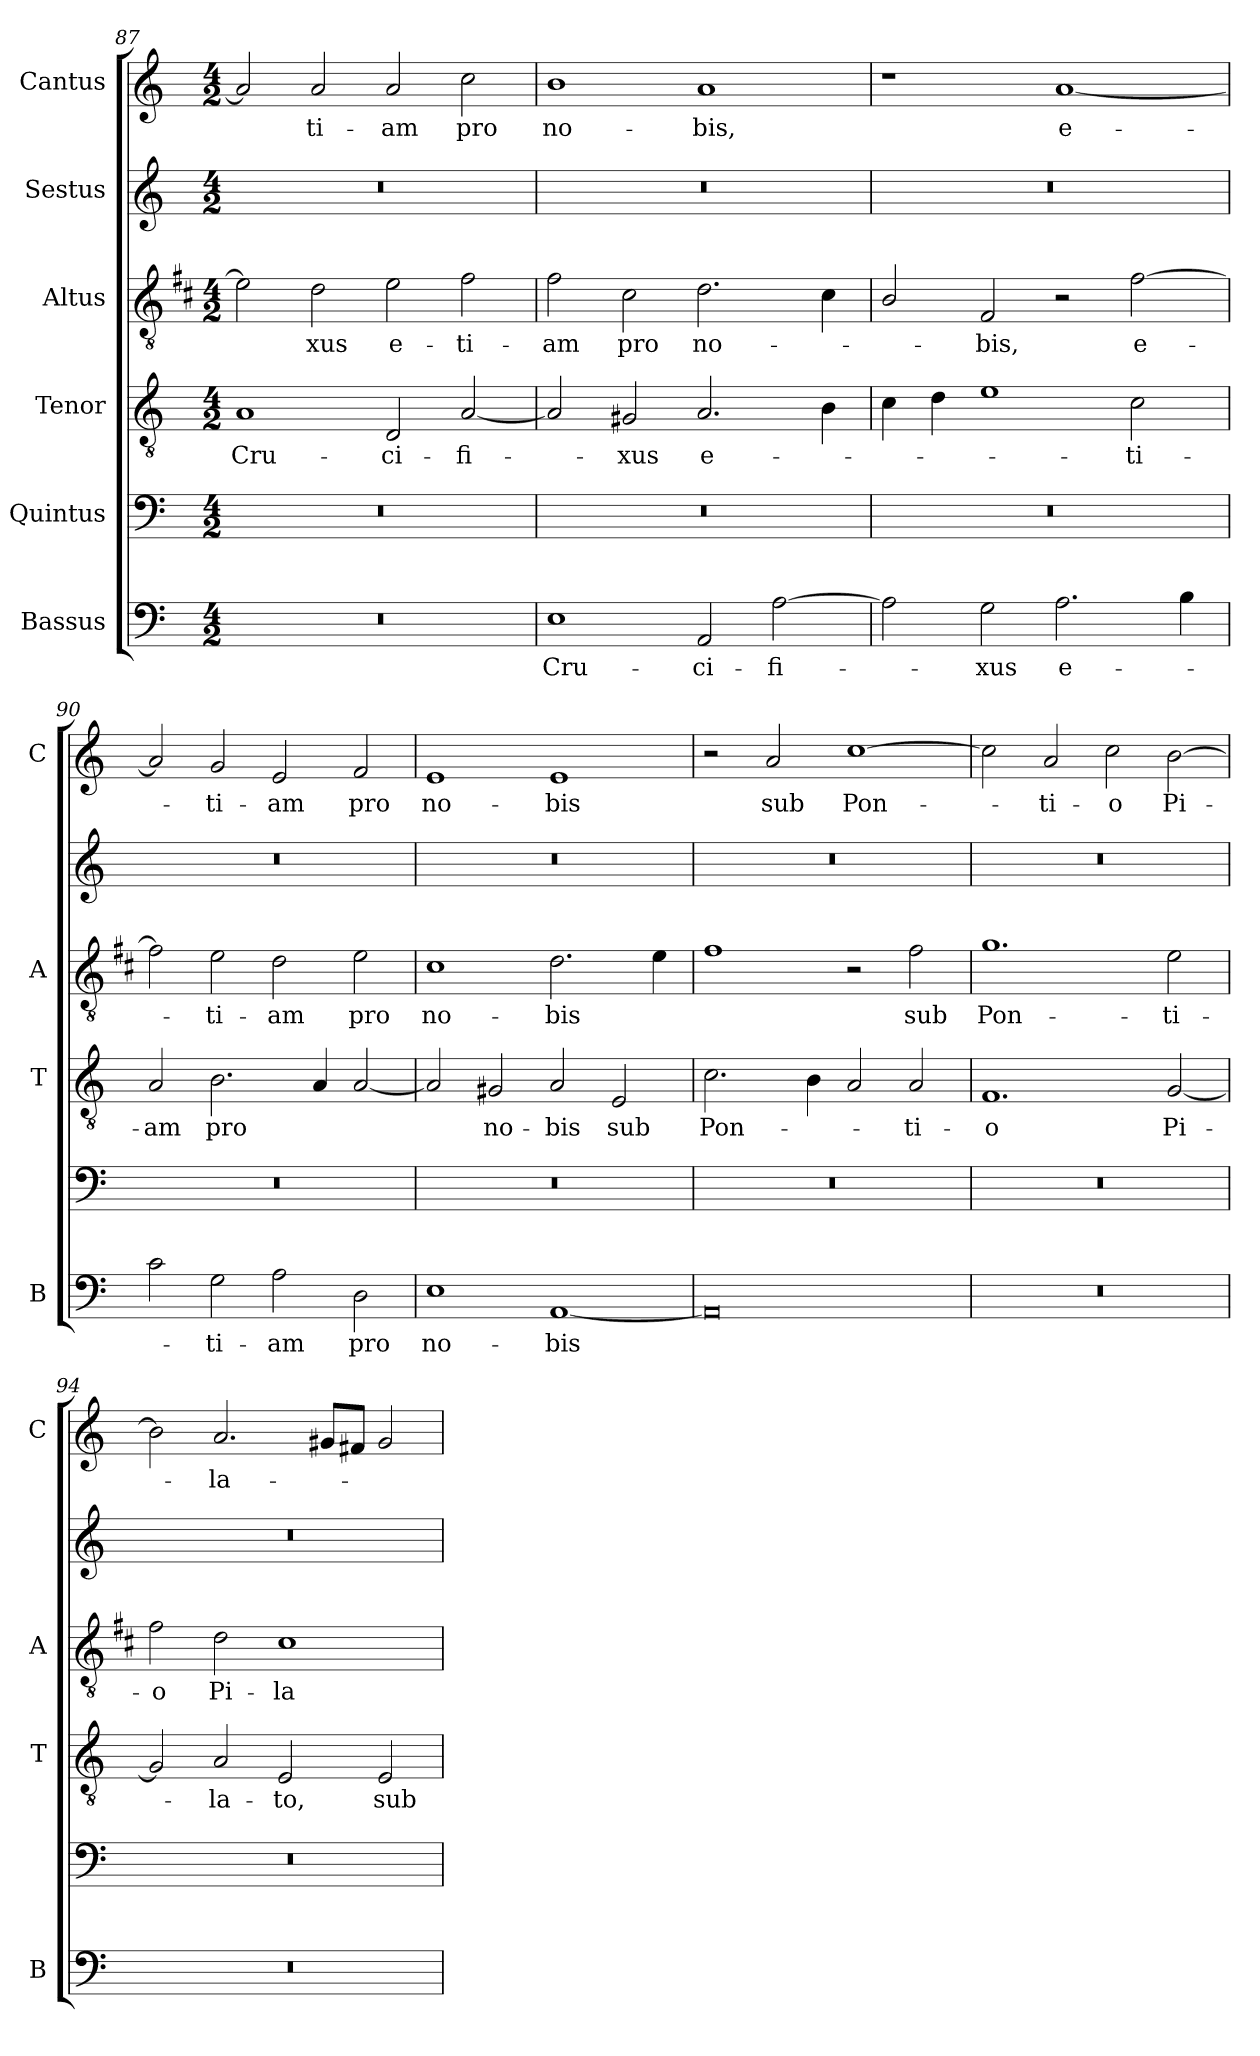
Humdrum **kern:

**kern	**text	**kern	**kern	**text	**kern	**text	**kern	**kern	**text
*part6	*part6	*part5	*part4	*part4	*part3	*part3	*part2	*part1	*part1
*staff6	*staff6	*staff5	*staff4	*staff4	*staff3	*staff3	*staff2	*staff1	*staff1
*I"Bassus	*	*I"Quintus	*I"Tenor	*	*I"Altus	*	*I"Sestus	*I"Cantus	*
*I'B	*	*	*I'T	*	*I'A	*	*	*I'C	*
*clefF4	*	*clefF4	*clefGv2	*	*clefGv2	*	*clefG2	*clefG2	*
*	*	*	*	*	*ITrd1c2	*	*	*	*
*k[]	*	*k[]	*k[]	*	*k[]	*	*k[]	*k[]	*
*C:	*	*C:	*C:	*	*C:	*	*C:	*C:	*
*M4/2	*	*M4/2	*M4/2	*	*M4/2	*	*M4/2	*M4/2	*
=87	=87	=87	=87	=87	=87	=87	=87	=87	=87
!	!	!	!	!LO:LY:b	!	!	!	!	!
0r	.	0r	1A	Cru-	2d\]	.	0r	2a/]	.
!	!	!	!	!	!	!LO:LY:b	!	!	!LO:LY:b
.	.	.	.	.	2c\	-xus	.	2a/	-ti-
!	!	!	!	!LO:LY:b	!	!LO:LY:b	!	!	!LO:LY:b
.	.	.	2D/	-ci-	2d\	e-	.	2a/	-am
!	!	!	!	!LO:LY:b	!	!LO:LY:b	!	!	!LO:LY:b
.	.	.	[2A/	-fi-	2e\	-ti-	.	2cc\	pro
=88	=88	=88	=88	=88	=88	=88	=88	=88	=88
!	!LO:LY:b	!	!	!	!	!LO:LY:b	!	!	!LO:LY:b
1E	Cru-	0r	2A/]	.	2e\	-am	0r	1b	no-
!	!	!	!	!LO:LY:b	!	!LO:LY:b	!	!	!
.	.	.	2G#X/	-xus	2B\	pro	.	.	.
!	!LO:LY:b	!	!	!LO:LY:b	!	!LO:LY:b	!	!	!LO:LY:b
2AA/	-ci-	.	2.A/	e-	2.c\	no-	.	1a	-bis,
!	!LO:LY:b	!	!	!	!	!	!	!	!
[2A\	-fi-	.	.	.	.	.	.	.	.
.	.	.	4B\	.	4B\	.	.	.	.
=89	=89	=89	=89	=89	=89	=89	=89	=89	=89
2A\]	.	0r	4c\	.	2A/	.	0r	1r	.
.	.	.	4d\	.	.	.	.	.	.
!	!LO:LY:b	!	!	!	!	!LO:LY:b	!	!	!
2G\	-xus	.	1e	.	2E/	-bis,	.	.	.
!	!LO:LY:b	!	!	!	!	!	!	!	!LO:LY:b
2.A\	e-	.	.	.	2r	.	.	[1a	e-
!	!	!	!	!LO:LY:b	!	!LO:LY:b	!	!	!
.	.	.	2c\	-ti-	[2e\	e-	.	.	.
4B\	.	.	.	.	.	.	.	.	.
!!LO:LB:g=z
=90	=90	=90	=90	=90	=90	=90	=90	=90	=90
!	!	!	!	!LO:LY:b	!	!	!	!	!
2c\	.	0r	2A/	-am	2e\]	.	0r	2a/]	.
!	!LO:LY:b	!	!	!LO:LY:b	!	!LO:LY:b	!	!	!LO:LY:b
2G\	-ti-	.	2.B\	pro	2d\	-ti-	.	2g/	-ti-
!	!LO:LY:b	!	!	!	!	!LO:LY:b	!	!	!LO:LY:b
2A\	-am	.	.	.	2c\	-am	.	2e/	-am
.	.	.	4A/	.	.	.	.	.	.
!	!LO:LY:b	!	!	!	!	!LO:LY:b	!	!	!LO:LY:b
2D\	pro	.	[2A/	.	2d\	pro	.	2f/	pro
=91	=91	=91	=91	=91	=91	=91	=91	=91	=91
!	!LO:LY:b	!	!	!	!	!LO:LY:b	!	!	!LO:LY:b
1E	no-	0r	2A/]	.	1B	no-	0r	1e	no-
!	!	!	!	!LO:LY:b	!	!	!	!	!
.	.	.	2G#X/	no-	.	.	.	.	.
!	!LO:LY:b	!	!	!LO:LY:b	!	!LO:LY:b	!	!	!LO:LY:b
[1AA	-bis	.	2A/	-bis	2.c\	-bis	.	1e	-bis
!	!	!	!	!LO:LY:b	!	!	!	!	!
.	.	.	2E/	sub	.	.	.	.	.
.	.	.	.	.	4d\	.	.	.	.
=92	=92	=92	=92	=92	=92	=92	=92	=92	=92
!	!	!	!	!LO:LY:b	!	!	!	!	!
0AA]	.	0r	2.c\	Pon-	1e	.	0r	2r	.
!	!	!	!	!	!	!	!	!	!LO:LY:b
.	.	.	.	.	.	.	.	2a/	sub
.	.	.	4B\	.	.	.	.	.	.
!	!	!	!	!	!	!	!	!	!LO:LY:b
.	.	.	2A/	.	2r	.	.	[1cc	Pon-
!	!	!	!	!LO:LY:b	!	!LO:LY:b	!	!	!
.	.	.	2A/	-ti-	2e\	sub	.	.	.
=93	=93	=93	=93	=93	=93	=93	=93	=93	=93
!	!	!	!	!LO:LY:b	!	!LO:LY:b	!	!	!
0r	.	0r	1.F	-o	1.f	Pon-	0r	2cc\]	.
!	!	!	!	!	!	!	!	!	!LO:LY:b
.	.	.	.	.	.	.	.	2a/	-ti-
!	!	!	!	!	!	!	!	!	!LO:LY:b
.	.	.	.	.	.	.	.	2cc\	-o
!	!	!	!	!LO:LY:b	!	!LO:LY:b	!	!	!LO:LY:b
.	.	.	[2G/	Pi-	2d\	-ti-	.	[2b\	Pi-
=94	=94	=94	=94	=94	=94	=94	=94	=94	=94
!	!	!	!	!	!	!LO:LY:b	!	!	!
0r	.	0r	2G/]	.	2e\	-o	0r	2b\]	.
!	!	!	!	!LO:LY:b	!	!LO:LY:b	!	!	!LO:LY:b
.	.	.	2A/	-la-	2c\	Pi-	.	2.a/	-la-
!	!	!	!	!LO:LY:b	!	!LO:LY:b	!	!	!
.	.	.	2E/	-to,	1B	-la-	.	.	.
.	.	.	.	.	.	.	.	8g#X/L	.
.	.	.	.	.	.	.	.	8f#X/J	.
!	!	!	!	!LO:LY:b	!	!	!	!	!
.	.	.	2E/	sub	.	.	.	2g#/	.
=	=	=	=	=	=	=	=	=	=
*-	*-	*-	*-	*-	*-	*-	*-	*-	*-
